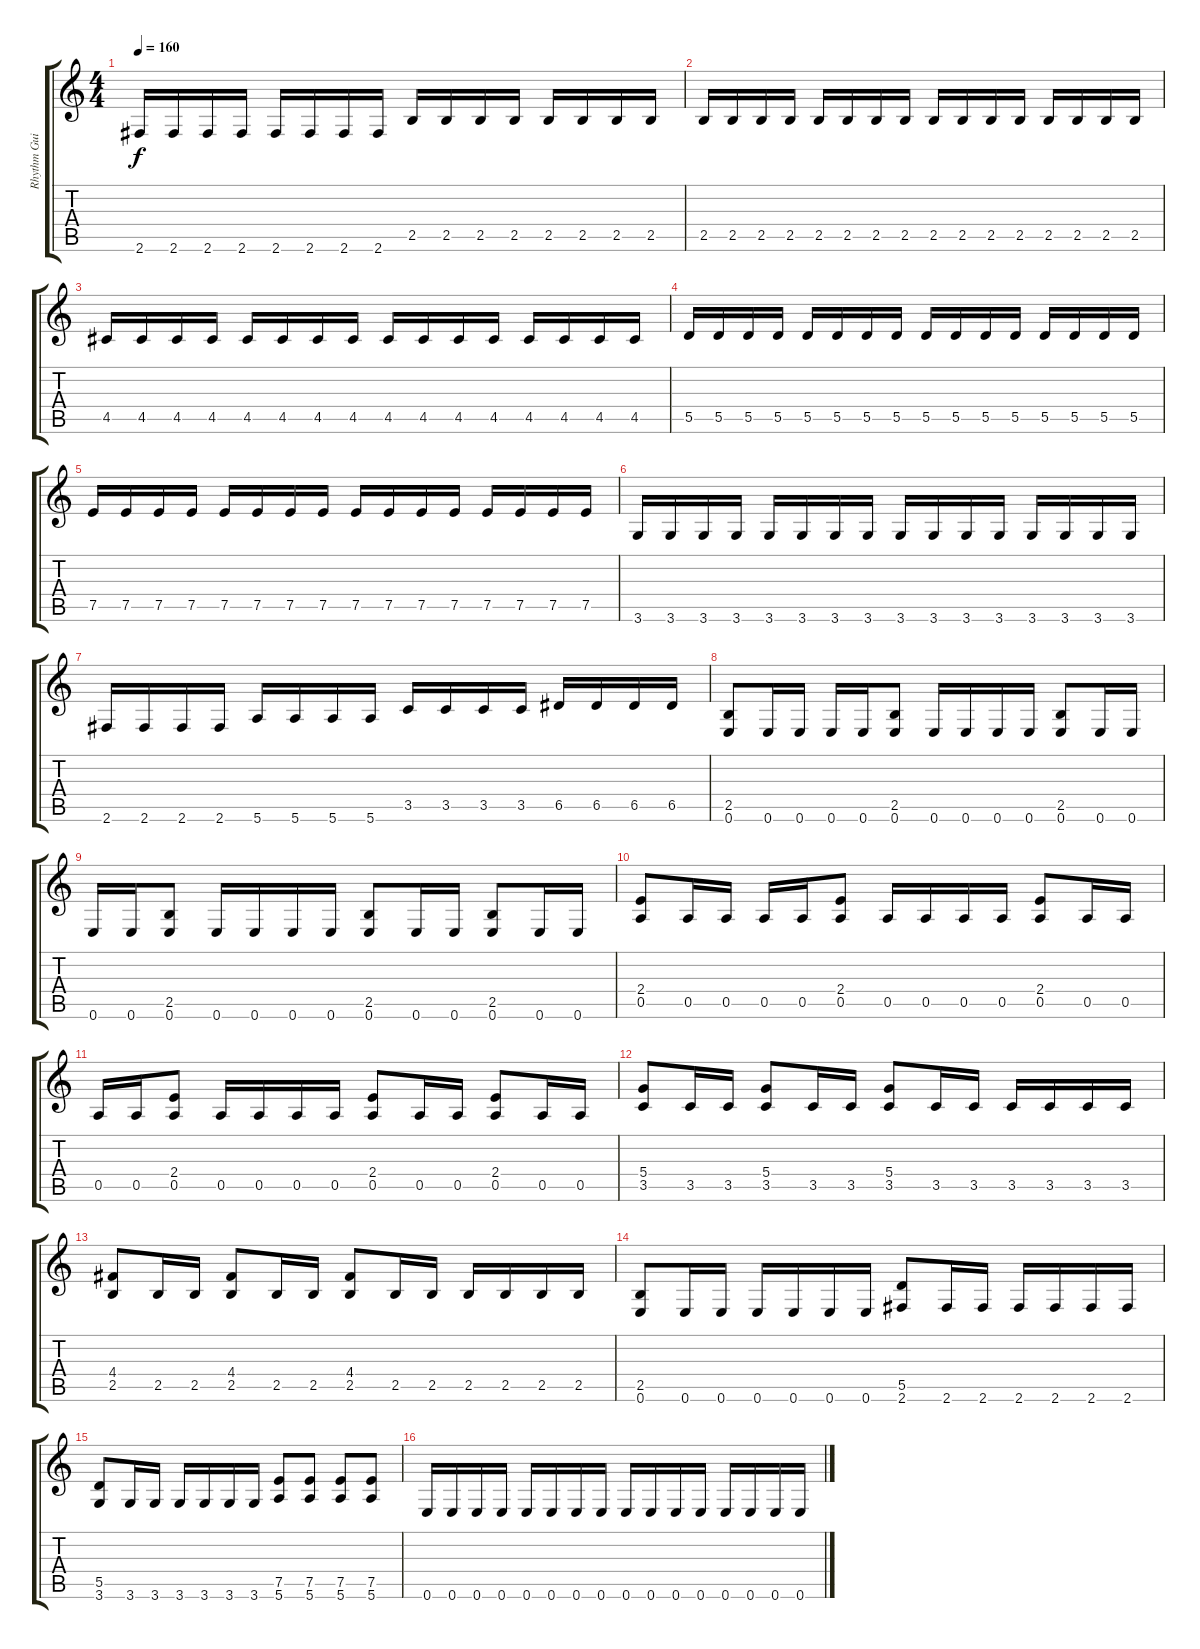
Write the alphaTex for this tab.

\track ("Rhythm Guitar" "Rhythm Gui") {instrument overdrivenguitar}
\staff {score tabs}
\tuning (E4 B3 G3 D3 A2 E2) {hide}
\ts (4 4)
\tempo 160
\clef g2
\ks c
2.6.16{dy f} 2.6.16 2.6.16 2.6.16 2.6.16 2.6.16 2.6.16 2.6.16 2.5.16 2.5.16 2.5.16 2.5.16 2.5.16 2.5.16 2.5.16 2.5.16 |
2.5.16 2.5.16 2.5.16 2.5.16 2.5.16 2.5.16 2.5.16 2.5.16 2.5.16 2.5.16 2.5.16 2.5.16 2.5.16 2.5.16 2.5.16 2.5.16 |
4.5.16 4.5.16 4.5.16 4.5.16 4.5.16 4.5.16 4.5.16 4.5.16 4.5.16 4.5.16 4.5.16 4.5.16 4.5.16 4.5.16 4.5.16 4.5.16 |
5.5.16 5.5.16 5.5.16 5.5.16 5.5.16 5.5.16 5.5.16 5.5.16 5.5.16 5.5.16 5.5.16 5.5.16 5.5.16 5.5.16 5.5.16 5.5.16 |
7.5.16 7.5.16 7.5.16 7.5.16 7.5.16 7.5.16 7.5.16 7.5.16 7.5.16 7.5.16 7.5.16 7.5.16 7.5.16 7.5.16 7.5.16 7.5.16 |
3.6.16 3.6.16 3.6.16 3.6.16 3.6.16 3.6.16 3.6.16 3.6.16 3.6.16 3.6.16 3.6.16 3.6.16 3.6.16 3.6.16 3.6.16 3.6.16 |
2.6.16 2.6.16 2.6.16 2.6.16 5.6.16 5.6.16 5.6.16 5.6.16 3.5.16 3.5.16 3.5.16 3.5.16 6.5.16 6.5.16 6.5.16 6.5.16 |
(2.5 0.6).8 0.6.16 0.6.16 0.6.16 0.6.16 (2.5 0.6).8 0.6.16 0.6.16 0.6.16 0.6.16 (2.5 0.6).8 0.6.16 0.6.16 |
0.6.16 0.6.16 (2.5 0.6).8 0.6.16 0.6.16 0.6.16 0.6.16 (2.5 0.6).8 0.6.16 0.6.16 (2.5 0.6).8 0.6.16 0.6.16 |
(2.4 0.5).8 0.5.16 0.5.16 0.5.16 0.5.16 (2.4 0.5).8 0.5.16 0.5.16 0.5.16 0.5.16 (2.4 0.5).8 0.5.16 0.5.16 |
0.5.16 0.5.16 (2.4 0.5).8 0.5.16 0.5.16 0.5.16 0.5.16 (2.4 0.5).8 0.5.16 0.5.16 (2.4 0.5).8 0.5.16 0.5.16 |
(5.4 3.5).8 3.5.16 3.5.16 (5.4 3.5).8 3.5.16 3.5.16 (5.4 3.5).8 3.5.16 3.5.16 3.5.16 3.5.16 3.5.16 3.5.16 |
(4.4 2.5).8 2.5.16 2.5.16 (4.4 2.5).8 2.5.16 2.5.16 (4.4 2.5).8 2.5.16 2.5.16 2.5.16 2.5.16 2.5.16 2.5.16 |
(2.5 0.6).8 0.6.16 0.6.16 0.6.16 0.6.16 0.6.16 0.6.16 (5.5 2.6).8 2.6.16 2.6.16 2.6.16 2.6.16 2.6.16 2.6.16 |
(5.5 3.6).8 3.6.16 3.6.16 3.6.16 3.6.16 3.6.16 3.6.16 (7.5 5.6).8 (7.5 5.6).8 (7.5 5.6).8 (7.5 5.6).8 |
0.6.16 0.6.16 0.6.16 0.6.16 0.6.16 0.6.16 0.6.16 0.6.16 0.6.16 0.6.16 0.6.16 0.6.16 0.6.16 0.6.16 0.6.16 0.6.16
